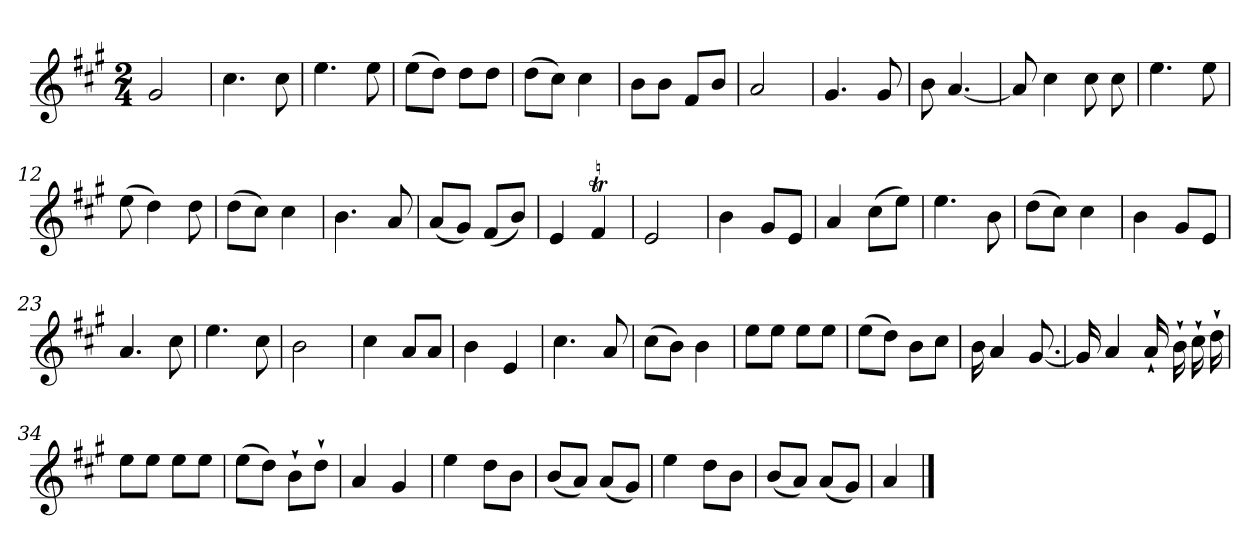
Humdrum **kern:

**kern
*part1
*staff1
*clefG2
*k[f#c#g#]
*A:
*M2/4
*MM120
=1
2g#
=2
4.cc#
8cc#
=3
4.ee
8ee
=4
(8ee\L
8dd\J)
8dd\L
8dd\J
=5
(8dd\L
8cc#\J)
4cc#
=6
8b\L
8b\J
8f#/L
8b/J
=7
2a
=8
4.g#
8g#
=9
8b
[4.a
=10
8a]
4cc#
8cc#
8cc#
=11
4.ee
8ee
=12
(8ee
4dd)
8dd
=13
(8dd\L
8cc#\J)
4cc#
=14
4.b
8a
=15
(8a/L
8g#/J)
(8f#/L
8b/J)
=16
4e
4f#t
=17
2e
=18
4b
8g#/L
8e/J
=19
4a
(8cc#\L
8ee\J)
=20
4.ee
8b
=21
(8dd\L
8cc#\J)
4cc#
=22
4b
8g#/L
8e/J
=23
4.a
8cc#
=24
4.ee
8cc#
=25
2b
=26
4cc#
8a/L
8a/J
=27
4b
4e
=28
4.cc#
8a
=29
(8cc#\L
8b\J)
4b
=30
8ee\L
8ee\J
8ee\L
8ee\J
=31
(8ee\L
8dd\J)
8b\L
8cc#\J
=32
16b
4a
[8.g#
=33
16g#]
4a
16a`
16b`
16cc#`
16dd`
=34
8ee\L
8ee\J
8ee\L
8ee\J
=35
(8ee\L
8dd\J)
8b`\L
8dd`\J
=36
4a
4g#
=37
4ee
8dd\L
8b\J
=38
(8b/L
8a/J)
(8a/L
8g#/J)
=39
4ee
8dd\L
8b\J
=40
(8b/L
8a/J)
(8a/L
8g#/J)
=41
4a
==
*-
